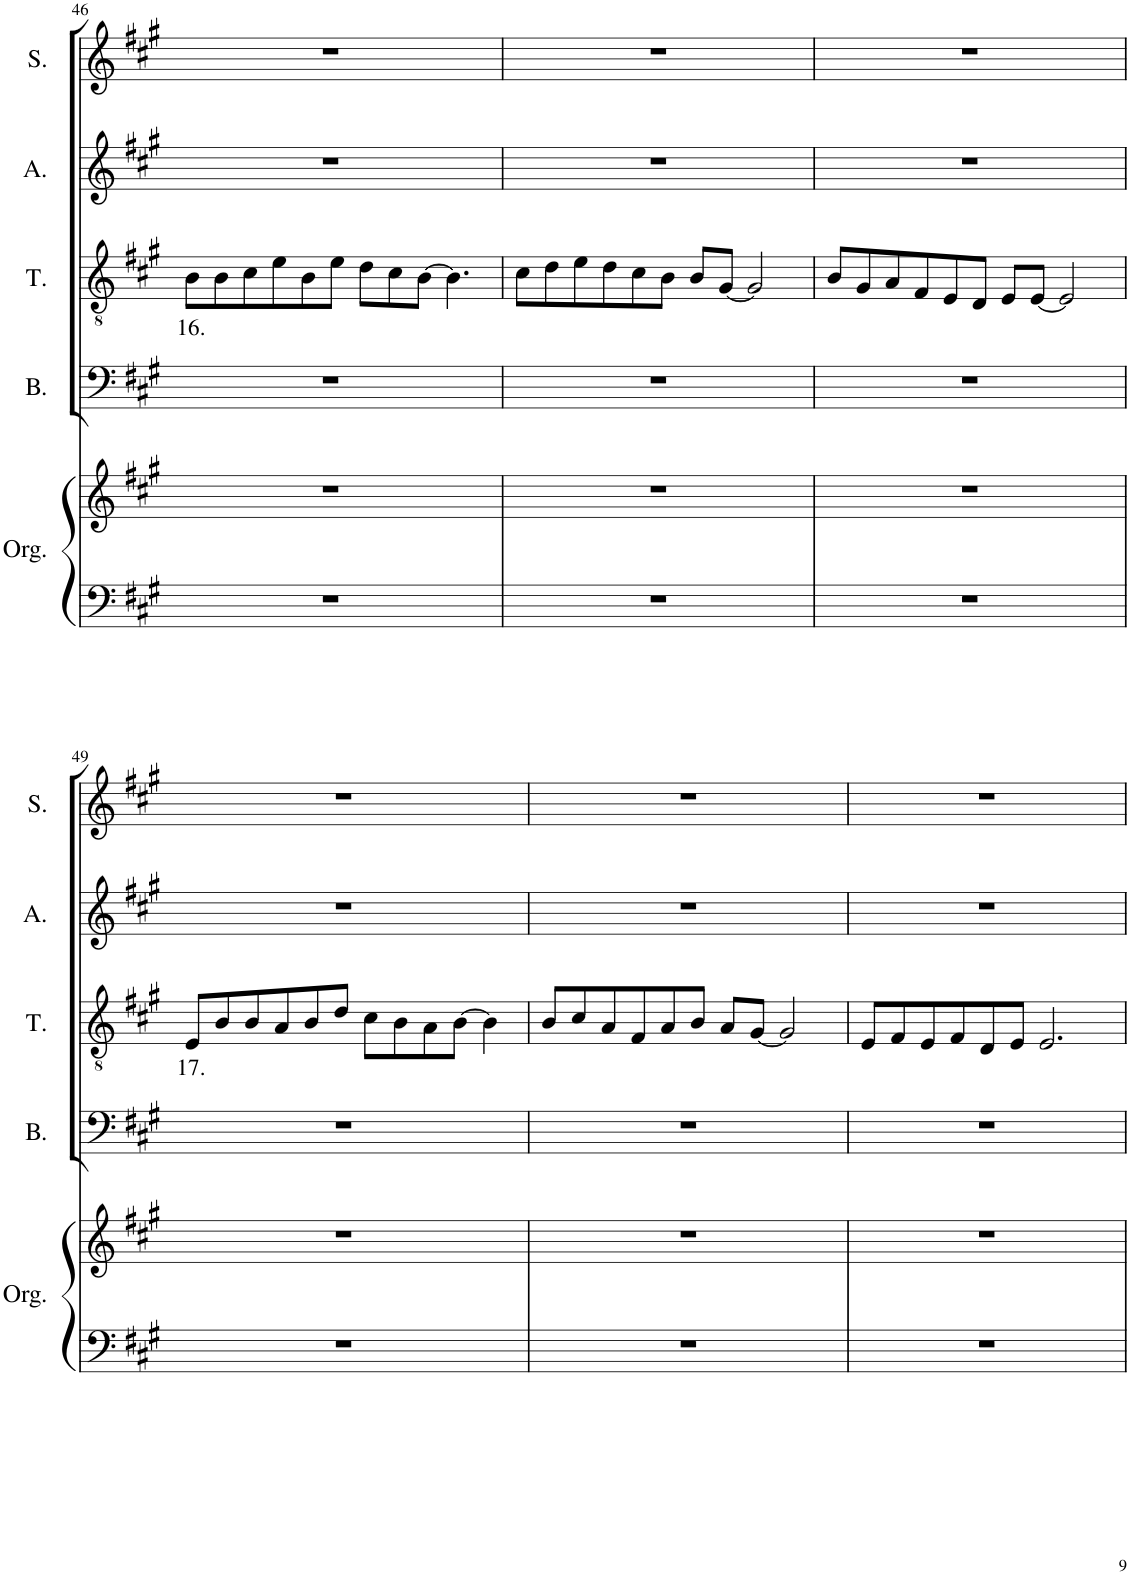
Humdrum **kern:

**kern	**kern	**kern	**kern	**text	**kern	**kern
*part5	*part5	*part4	*part3	*part3	*part2	*part1
*staff6	*staff5	*staff4	*staff3	*staff3	*staff2	*staff1
*I"Organ	*	*I"Bass	*I"Tenor	*	*I"Alto	*I"Soprano
*I'Org.	*	*I'B.	*I'T.	*	*I'A.	*I'S.
!!LO:PB:g=z
*clefF4	*clefG2	*clefF4	*clefGv2	*	*clefG2	*clefG2
*k[f#c#g#]	*k[f#c#g#]	*k[f#c#g#]	*k[f#c#g#]	*	*k[f#c#g#]	*k[f#c#g#]
*M6/4	*M6/4	*M6/4	*M6/4	*	*M6/4	*M6/4
=46	=46	=46	=46	=46	=46	=46
!	!	!	!	!LO:LY:b	!	!
1.r	1.r	1.r	8B\L	16.	1.r	1.r
.	.	.	8B\	.	.	.
.	.	.	8c#\	.	.	.
.	.	.	8e\	.	.	.
.	.	.	8B\	.	.	.
.	.	.	8e\J	.	.	.
.	.	.	8d\L	.	.	.
.	.	.	8c#\	.	.	.
.	.	.	[8B\J	.	.	.
.	.	.	4.B\]	.	.	.
=47	=47	=47	=47	=47	=47	=47
1.r	1.r	1.r	8c#\L	.	1.r	1.r
.	.	.	8d\	.	.	.
.	.	.	8e\	.	.	.
.	.	.	8d\	.	.	.
.	.	.	8c#\	.	.	.
.	.	.	8B\J	.	.	.
.	.	.	8B/L	.	.	.
.	.	.	[8G#/J	.	.	.
.	.	.	2G#/]	.	.	.
=48	=48	=48	=48	=48	=48	=48
1.r	1.r	1.r	8B/L	.	1.r	1.r
.	.	.	8G#/	.	.	.
.	.	.	8A/	.	.	.
.	.	.	8F#/	.	.	.
.	.	.	8E/	.	.	.
.	.	.	8D/J	.	.	.
.	.	.	8E/L	.	.	.
.	.	.	[8E/J	.	.	.
.	.	.	2E/]	.	.	.
!!LO:LB:g=z
=49	=49	=49	=49	=49	=49	=49
!	!	!	!	!LO:LY:b	!	!
1.r	1.r	1.r	8E/L	17.	1.r	1.r
.	.	.	8B/	.	.	.
.	.	.	8B/	.	.	.
.	.	.	8A/	.	.	.
.	.	.	8B/	.	.	.
.	.	.	8d/J	.	.	.
.	.	.	8c#\L	.	.	.
.	.	.	8B\	.	.	.
.	.	.	8A\	.	.	.
.	.	.	[8B\J	.	.	.
.	.	.	4B\]	.	.	.
=50	=50	=50	=50	=50	=50	=50
1.r	1.r	1.r	8B/L	.	1.r	1.r
.	.	.	8c#/	.	.	.
.	.	.	8A/	.	.	.
.	.	.	8F#/	.	.	.
.	.	.	8A/	.	.	.
.	.	.	8B/J	.	.	.
.	.	.	8A/L	.	.	.
.	.	.	[8G#/J	.	.	.
.	.	.	2G#/]	.	.	.
=51	=51	=51	=51	=51	=51	=51
1.r	1.r	1.r	8E/L	.	1.r	1.r
.	.	.	8F#/	.	.	.
.	.	.	8E/	.	.	.
.	.	.	8F#/	.	.	.
.	.	.	8D/	.	.	.
.	.	.	8E/J	.	.	.
.	.	.	2.E/	.	.	.
=	=	=	=	=	=	=
*-	*-	*-	*-	*-	*-	*-
